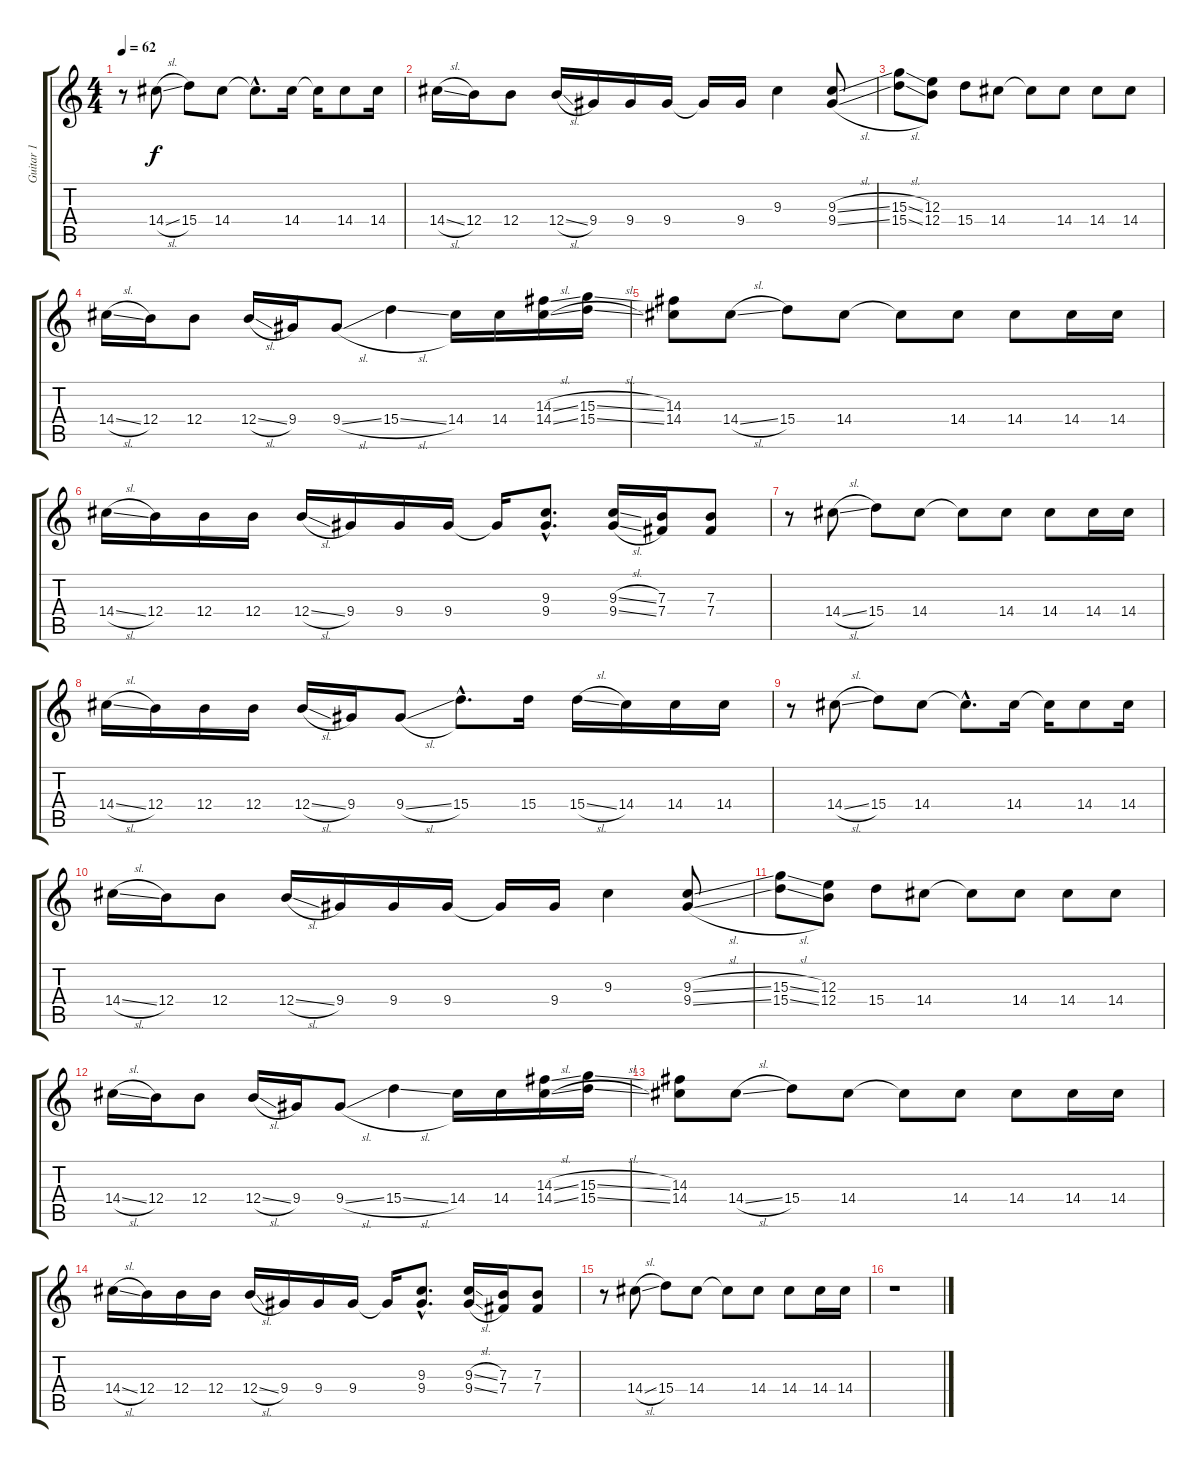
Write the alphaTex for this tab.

\track ("Guitar 1" "Guitar 1") {instrument electricguitarclean}
\staff {score tabs}
\tuning (Db4 Ab3 E3 B2 Gb2 Db2) {hide}
\ts (4 4)
\tempo 62
\clef g2
\ks c
r.8{dy f} 14.4{sl}.8 15.4.8 14.4.8 14.4{hac t}.8{d} 14.4.16 14.4{t}.16 14.4.8 14.4.16 |
14.4{sl}.16 12.4.16 12.4.8 12.4{sl}.16 9.4.16 9.4.16 9.4.16 9.4{t}.16 9.4.16 9.3.4 (9.3{sl} 9.4{sl}).8 |
(15.3{sl} 15.4{sl}).8 (12.3 12.4).8 15.4.8 14.4.8 14.4{t}.8 14.4.8 14.4.8 14.4.8 |
14.4{sl}.16 12.4.16 12.4.8 12.4{sl}.16 9.4.16 9.4{sl}.8 15.4{sl}.4 14.4.16 14.4.16 (14.3{sl} 14.4{sl}).16 (15.3{sl} 15.4{sl}).16 |
(14.3 14.4).8 14.4{sl}.8 15.4.8 14.4.8 14.4{t}.8 14.4.8 14.4.8 14.4.16 14.4.16 |
14.4{sl}.16 12.4.16 12.4.16 12.4.16 12.4{sl}.16 9.4.16 9.4.16 9.4.16 9.4{t}.16 (9.3{hac} 9.4{hac}).8{d} (9.3{sl} 9.4{sl}).16 (7.3 7.4).16 (7.3 7.4).8 |
r.8 14.4{sl}.8 15.4.8 14.4.8 14.4{t}.8 14.4.8 14.4.8 14.4.16 14.4.16 |
14.4{sl}.16 12.4.16 12.4.16 12.4.16 12.4{sl}.16 9.4.16 9.4{sl}.8 15.4{hac}.8{d} 15.4.16 15.4{sl}.16 14.4.16 14.4.16 14.4.16 |
r.8 14.4{sl}.8 15.4.8 14.4.8 14.4{hac t}.8{d} 14.4.16 14.4{t}.16 14.4.8 14.4.16 |
14.4{sl}.16 12.4.16 12.4.8 12.4{sl}.16 9.4.16 9.4.16 9.4.16 9.4{t}.16 9.4.16 9.3.4 (9.3{sl} 9.4{sl}).8 |
(15.3{sl} 15.4{sl}).8 (12.3 12.4).8 15.4.8 14.4.8 14.4{t}.8 14.4.8 14.4.8 14.4.8 |
14.4{sl}.16 12.4.16 12.4.8 12.4{sl}.16 9.4.16 9.4{sl}.8 15.4{sl}.4 14.4.16 14.4.16 (14.3{sl} 14.4{sl}).16 (15.3{sl} 15.4{sl}).16 |
(14.3 14.4).8 14.4{sl}.8 15.4.8 14.4.8 14.4{t}.8 14.4.8 14.4.8 14.4.16 14.4.16 |
14.4{sl}.16 12.4.16 12.4.16 12.4.16 12.4{sl}.16 9.4.16 9.4.16 9.4.16 9.4{t}.16 (9.3{hac} 9.4{hac}).8{d} (9.3{sl} 9.4{sl}).16 (7.3 7.4).16 (7.3 7.4).8 |
r.8 14.4{sl}.8 15.4.8 14.4.8 14.4{t}.8 14.4.8 14.4.8 14.4.16 14.4.16 |
r.1
